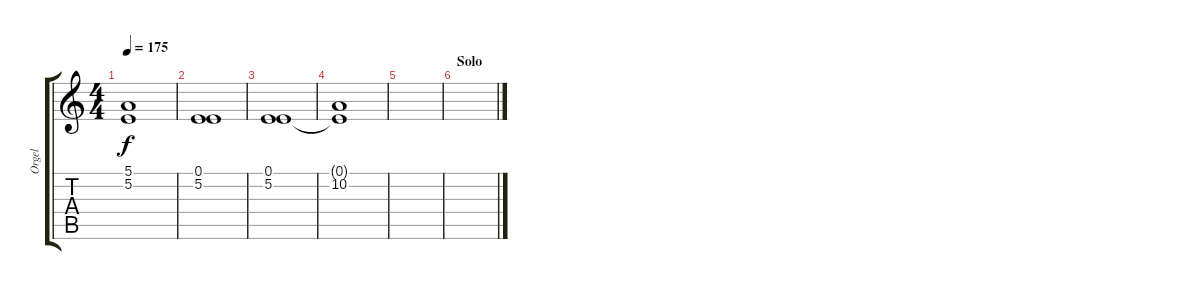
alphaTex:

\track ("Orgel" "Orgel") {instrument drawbarorgan}
\staff {score tabs}
\tuning (E4 B3 G3 D3 A2 E2) {hide}
\ts (4 4)
\tempo 175
\clef g2
\ks c
(5.1{t} 5.2{t}).1{dy f} |
(0.1 5.2).1 |
(0.1 5.2).1 |
(0.1{t} 10.2).1 |
|
\section ("" "Solo")
